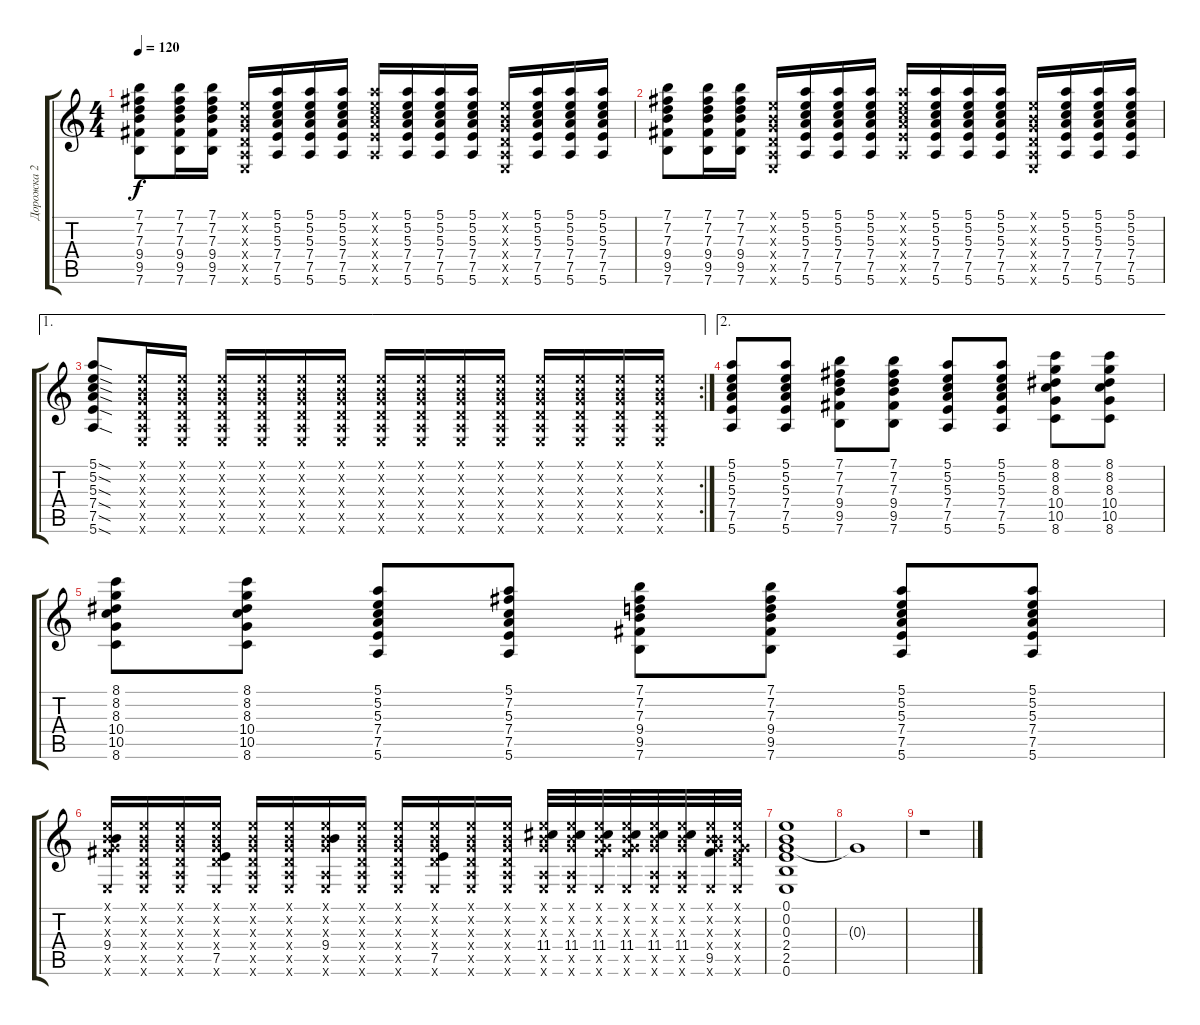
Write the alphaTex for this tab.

\track ("Дорожка 2" "Дорожка 2") {instrument acousticguitarsteel}
\staff {score tabs}
\tuning (E4 B3 G3 D3 A2 E2) {hide}
\ts (4 4)
\tempo 120
\clef g2
\ks c
(7.1 7.2 7.3 9.4 9.5 7.6).8{dy f} (7.1 7.2 7.3 9.4 9.5 7.6).16 (7.1 7.2 7.3 9.4 9.5 7.6).16 (0.1{x} 0.2{x} 0.3{x} 0.4{x} 0.5{x} 0.6{x}).16 (5.1 5.2 5.3 7.4 7.5 5.6).16 (5.1 5.2 5.3 7.4 7.5 5.6).16 (5.1 5.2 5.3 7.4 7.5 5.6).16 (5.1{x} 5.2{x} 5.3{x} 7.4{x} 7.5{x} 5.6{x}).16 (5.1 5.2 5.3 7.4 7.5 5.6).16 (5.1 5.2 5.3 7.4 7.5 5.6).16 (5.1 5.2 5.3 7.4 7.5 5.6).16 (0.1{x} 0.2{x} 0.3{x} 0.4{x} 0.5{x} 0.6{x}).16 (5.1 5.2 5.3 7.4 7.5 5.6).16 (5.1 5.2 5.3 7.4 7.5 5.6).16 (5.1 5.2 5.3 7.4 7.5 5.6).16 |
(7.1 7.2 7.3 9.4 9.5 7.6).8 (7.1 7.2 7.3 9.4 9.5 7.6).16 (7.1 7.2 7.3 9.4 9.5 7.6).16 (0.1{x} 0.2{x} 0.3{x} 0.4{x} 0.5{x} 0.6{x}).16 (5.1 5.2 5.3 7.4 7.5 5.6).16 (5.1 5.2 5.3 7.4 7.5 5.6).16 (5.1 5.2 5.3 7.4 7.5 5.6).16 (5.1{x} 5.2{x} 5.3{x} 7.4{x} 7.5{x} 5.6{x}).16 (5.1 5.2 5.3 7.4 7.5 5.6).16 (5.1 5.2 5.3 7.4 7.5 5.6).16 (5.1 5.2 5.3 7.4 7.5 5.6).16 (0.1{x} 0.2{x} 0.3{x} 0.4{x} 0.5{x} 0.6{x}).16 (5.1 5.2 5.3 7.4 7.5 5.6).16 (5.1 5.2 5.3 7.4 7.5 5.6).16 (5.1 5.2 5.3 7.4 7.5 5.6).16 |
\ae 1
\rc 2
(5.1{sod} 5.2{sod} 5.3{sod} 7.4{sod} 7.5{sod} 5.6{sod}).8 (0.1{x} 0.2{x} 0.3{x} 0.4{x} 0.5{x} 0.6{x}).16 (0.1{x} 0.2{x} 0.3{x} 0.4{x} 0.5{x} 0.6{x}).16 (0.1{x} 0.2{x} 0.3{x} 0.4{x} 0.5{x} 0.6{x}).16 (0.1{x} 0.2{x} 0.3{x} 0.4{x} 0.5{x} 0.6{x}).16 (0.1{x} 0.2{x} 0.3{x} 0.4{x} 0.5{x} 0.6{x}).16 (0.1{x} 0.2{x} 0.3{x} 0.4{x} 0.5{x} 0.6{x}).16 (0.1{x} 0.2{x} 0.3{x} 0.4{x} 0.5{x} 0.6{x}).16 (0.1{x} 0.2{x} 0.3{x} 0.4{x} 0.5{x} 0.6{x}).16 (0.1{x} 0.2{x} 0.3{x} 0.4{x} 0.5{x} 0.6{x}).16 (0.1{x} 0.2{x} 0.3{x} 0.4{x} 0.5{x} 0.6{x}).16 (0.1{x} 0.2{x} 0.3{x} 0.4{x} 0.5{x} 0.6{x}).16 (0.1{x} 0.2{x} 0.3{x} 0.4{x} 0.5{x} 0.6{x}).16 (0.1{x} 0.2{x} 0.3{x} 0.4{x} 0.5{x} 0.6{x}).16 (0.1{x} 0.2{x} 0.3{x} 0.4{x} 0.5{x} 0.6{x}).16 |
\ae 2
(5.1 5.2 5.3 7.4 7.5 5.6).8 (5.1 5.2 5.3 7.4 7.5 5.6).8 (7.1 7.2 7.3 9.4 9.5 7.6).8 (7.1 7.2 7.3 9.4 9.5 7.6).8 (5.1 5.2 5.3 7.4 7.5 5.6).8 (5.1 5.2 5.3 7.4 7.5 5.6).8 (8.1 8.2 8.3 10.4 10.5 8.6).8 (8.1 8.2 8.3 10.4 10.5 8.6).8 |
(8.1 8.2 8.3 10.4 10.5 8.6).8 (8.1 8.2 8.3 10.4 10.5 8.6).8 (5.1 5.2 5.3 7.4 7.5 5.6).8 (5.1 7.2 5.3 7.4 7.5 5.6).8 (7.1 7.2 7.3 9.4 9.5 7.6).8 (7.1 7.2 7.3 9.4 9.5 7.6).8 (5.1 5.2 5.3 7.4 7.5 5.6).8 (5.1 5.2 5.3 7.4 7.5 5.6).8 |
(0.1{x} 0.2{x} 0.3{x} 9.4 9.5{x} 0.6{x}).16 (0.1{x} 0.2{x} 0.3{x} 0.4{x} 0.5{x} 0.6{x}).16 (0.1{x} 0.2{x} 0.3{x} 0.4{x} 0.5{x} 0.6{x}).16 (0.1{x} 0.2{x} 0.3{x} 0.4{x} 7.5 0.6{x}).16 (0.1{x} 0.2{x} 0.3{x} 0.4{x} 0.5{x} 0.6{x}).16 (0.1{x} 0.2{x} 0.3{x} 0.4{x} 0.5{x} 0.6{x}).16 (0.1{x} 0.2{x} 0.3{x} 9.4 0.5{x} 0.6{x}).16 (0.1{x} 0.2{x} 0.3{x} 0.4{x} 0.5{x} 0.6{x}).16 (0.1{x} 0.2{x} 0.3{x} 0.4{x} 0.5{x} 0.6{x}).16 (0.1{x} 0.2{x} 0.3{x} 0.4{x} 7.5 0.6{x}).16 (0.1{x} 0.2{x} 0.3{x} 0.4{x} 0.5{x} 0.6{x}).16 (0.1{x} 0.2{x} 0.3{x} 0.4{x} 0.5{x} 0.6{x}).16 (0.1{x} 0.2{x} 0.3{x} 11.4 0.5{x} 0.6{x}).32 (0.1{x} 0.2{x} 0.3{x} 11.4 0.5{x} 0.6{x}).32 (0.1{x} 0.2{x} 0.3{x} 11.4 9.5{x} 0.6{x}).32 (0.1{x} 0.2{x} 0.3{x} 11.4 9.5{x} 0.6{x}).32 (0.1{x} 0.2{x} 0.3{x} 11.4 0.5{x} 0.6{x}).32 (0.1{x} 0.2{x} 0.3{x} 11.4 0.5{x} 0.6{x}).32 (0.1{x} 0.2{x} 0.3{x} 9.4{x} 9.5 0.6{x}).32 (0.1{x} 0.2{x} 0.3{x} 0.4{x} 9.5{x} 0.6{x}).32 |
(0.1 0.2 0.3 2.4 2.5 0.6).1 |
0.3{t}.1 |
r.1
